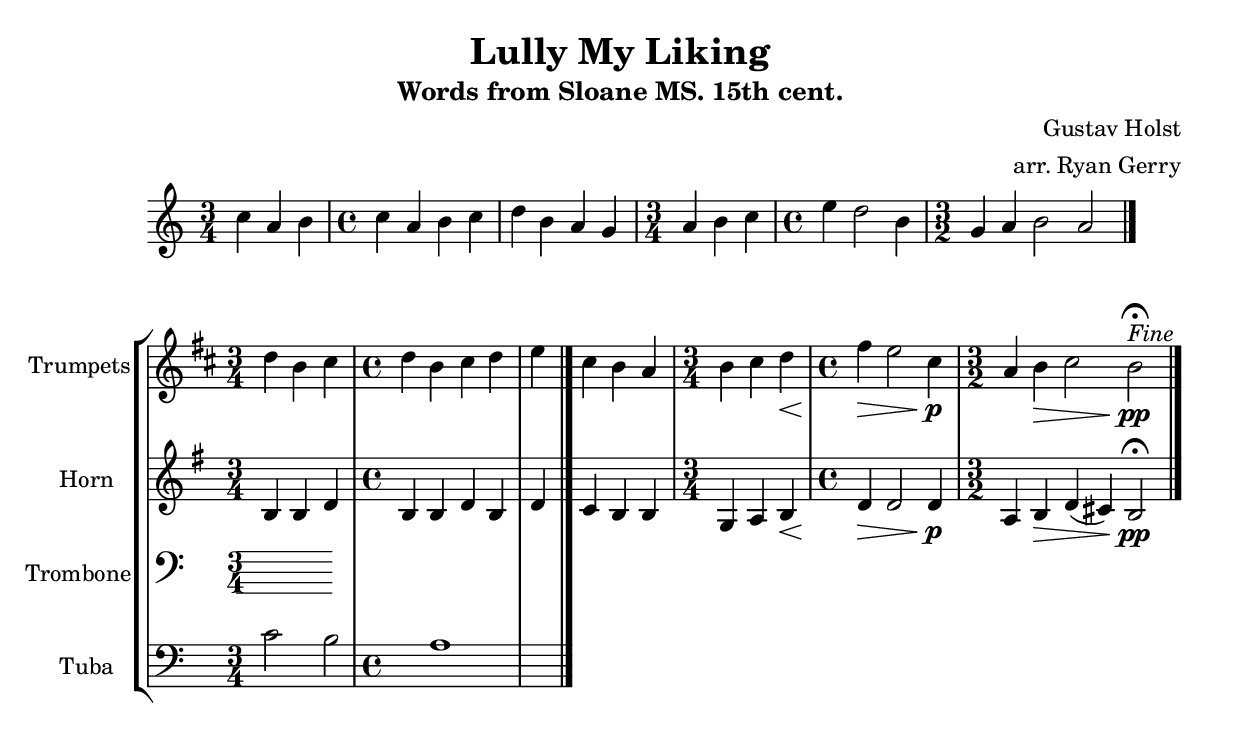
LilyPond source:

\version "2.24.3"

% hornMusic = \transpose c' f
%  \relative c { d'1 fis }

\relative {
  \time 3/4 c'' a b | \time 4/4 c a b c | d b a g | \time 3/4 a b c | \time 4/4 e d2 b4 | \time 3/2 g4 a b2 a \bar "|."
}

global= {
  \key c \major
}

trumpets = \new Voice { \transpose bes c'
    \relative c'' {
      \time 3/4 c4 a b
    | \time 4/4 c a b c
    | d b a g
    | \time 3/4 a b c\<
    | \time 4/4 e\> d2 b4\p
    | \time 3/2 g4 a\> b2 a\pp\fermata^\markup{\italic Fine}
    \bar "|."
  }
}

horn = \new Voice { \transpose f c
    \relative c' {
      \time 3/4 e4 e g
    | \time 4/4 e e g e
    | g f e e
    | \time 3/4 c d e\<
    | \time 4/4 g\> g2 g4\p
    | \time 3/2 d4 e\> g (fis) e2\pp\fermata
    \bar "|."
  }
}

trombone = \new Voice \relative c {
  \clef bass

  \bar "|."
}

cello = \new Voice \relative c' {
  \clef bass
  c2 b
  a1
  \bar "|."
}

\score {
  \new StaffGroup <<
    \new Staff \with { instrumentName = "Trumpets" }
    << \key d \major \trumpets >>
    \new Staff \with { instrumentName = "Horn" }
    << \key g \major \horn >>
    \new Staff \with { instrumentName = "Trombone" }
    << \global \trombone >>
    \new Staff \with { instrumentName = "Tuba" }
    << \global \cello >>
  >>
  \layout { }
  \midi { }
}

\header {
  title  = "Lully My Liking"
  subtitle = "Words from Sloane MS. 15th cent."
  composer = "Gustav Holst"
  arranger = "arr. Ryan Gerry"
}
